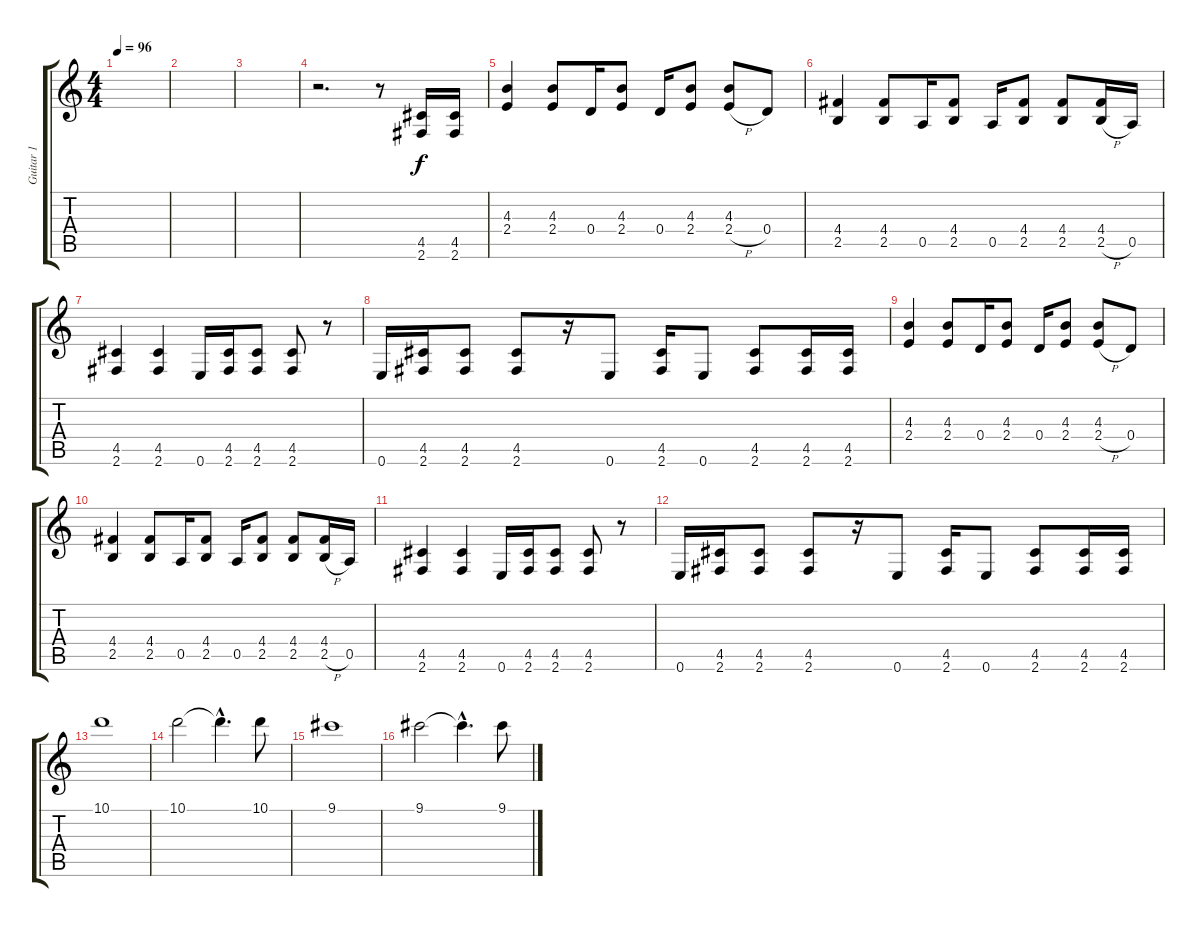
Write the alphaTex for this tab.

\track ("Guitar 1" "Guitar 1") {instrument distortionguitar}
\staff {score tabs}
\tuning (E4 B3 G3 D3 A2 E2) {hide}
\ts (4 4)
\tempo 96
\clef g2
\ks c
|
|
|
r.2{d} r.8 (4.5 2.6).16 (4.5 2.6).16 |
(4.3 2.4).4 (4.3 2.4).8 0.4.16 (4.3 2.4).8 0.4.16 (4.3 2.4).8 (4.3 2.4{h}).8 0.4.8 |
(4.4 2.5).4 (4.4 2.5).8 0.5.16 (4.4 2.5).8 0.5.16 (4.4 2.5).8 (4.4 2.5).8 (4.4 2.5{h}).16 0.5.16 |
(4.5 2.6).4 (4.5 2.6).4 0.6.16 (4.5 2.6).16 (4.5 2.6).8 (4.5 2.6).8 r.8 |
0.6.16 (4.5 2.6).16 (4.5 2.6).8 (4.5 2.6).8 r.16 0.6.8 (4.5 2.6).16 0.6.8 (4.5 2.6).8 (4.5 2.6).16 (4.5 2.6).16 |
(4.3 2.4).4 (4.3 2.4).8 0.4.16 (4.3 2.4).8 0.4.16 (4.3 2.4).8 (4.3 2.4{h}).8 0.4.8 |
(4.4 2.5).4 (4.4 2.5).8 0.5.16 (4.4 2.5).8 0.5.16 (4.4 2.5).8 (4.4 2.5).8 (4.4 2.5{h}).16 0.5.16 |
(4.5 2.6).4 (4.5 2.6).4 0.6.16 (4.5 2.6).16 (4.5 2.6).8 (4.5 2.6).8 r.8 |
0.6.16 (4.5 2.6).16 (4.5 2.6).8 (4.5 2.6).8 r.16 0.6.8 (4.5 2.6).16 0.6.8 (4.5 2.6).8 (4.5 2.6).16 (4.5 2.6).16 |
10.1.1 |
10.1.2 10.1{hac t}.4{d} 10.1.8 |
9.1.1 |
9.1.2 9.1{hac t}.4{d} 9.1.8
